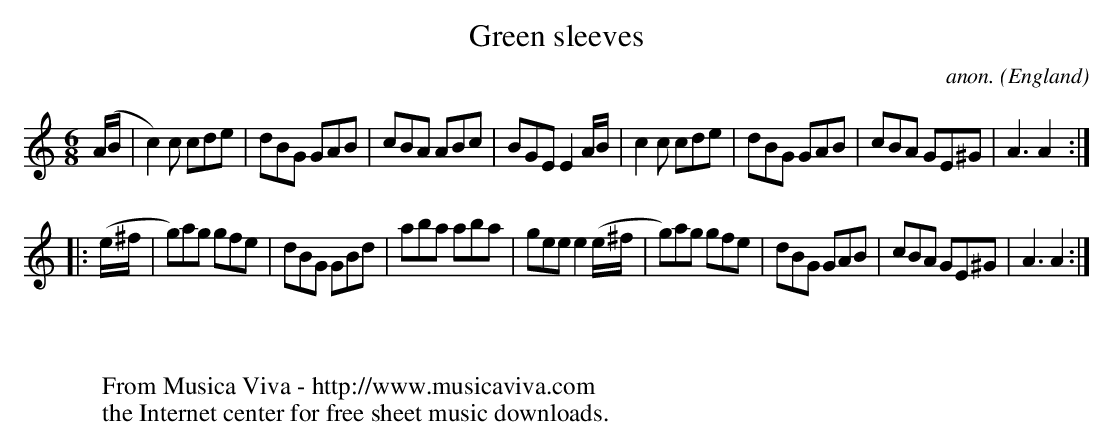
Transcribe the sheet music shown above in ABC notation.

X:1
T:Green sleeves
C:anon.
O:England
M:6/8
L:1/8
K:Am
(A/B/|c2)c cde|dBG GAB|cBA ABc|BGE E2 A/B/|c2c cde|dBG GAB|cBA GE^G|A3 A2:|
|:(e/^f/|g)ag gfe|dBG GBd|aba aba|gee e2 (e/^f/|g)ag gfe|dBG GAB|cBA GE^G|A3 A2:|
W:
W:
W: From Musica Viva - http://www.musicaviva.com
W: the Internet center for free sheet music downloads.
